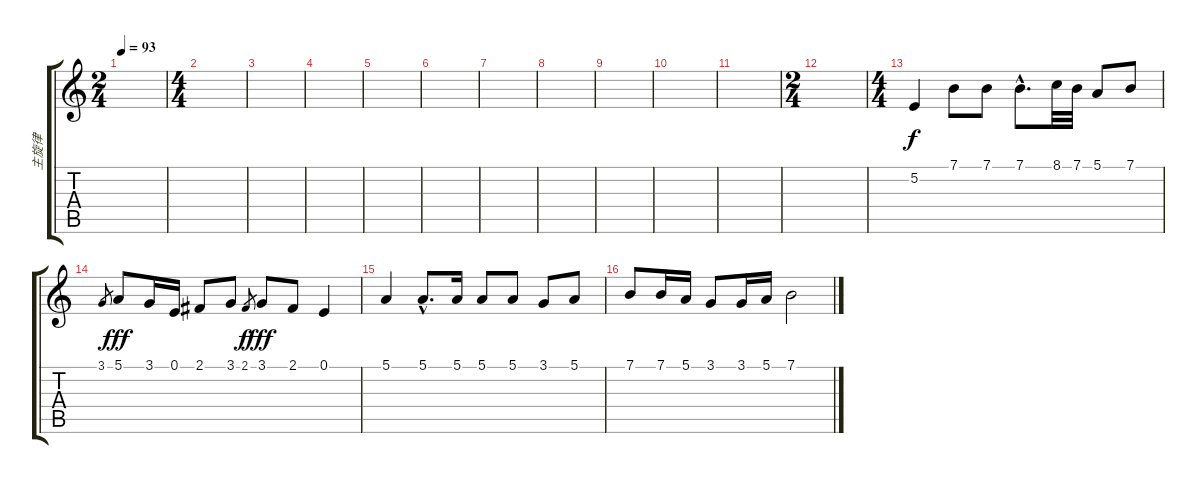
\track ("主旋律" "主旋律") {instrument voiceoohs}
\staff {score tabs}
\tuning (E4 B3 G3 D3 A2 E2) {hide}
\ts (2 4)
\tempo 93
\clef g2
\ks c
|
\ts (4 4)
|
|
|
|
|
|
|
|
|
|
\ts (2 4)
|
\ts (4 4)
5.2.4 7.1.8 7.1.8 7.1{hac}.8{d} 8.1.32 7.1.32 5.1.8 7.1.8 |
3.1.8{gr dy f} 5.1.8{dy fff} 3.1.16 0.1.16 2.1.8 3.1.8 2.1.8{gr dy f} 3.1.8{dy fff} 2.1.8 0.1.4 |
5.1.4 5.1{hac}.8{d} 5.1.16 5.1.8 5.1.8 3.1.8 5.1.8 |
7.1.8 7.1.16 5.1.16 3.1.8 3.1.16 5.1.16 7.1.2
